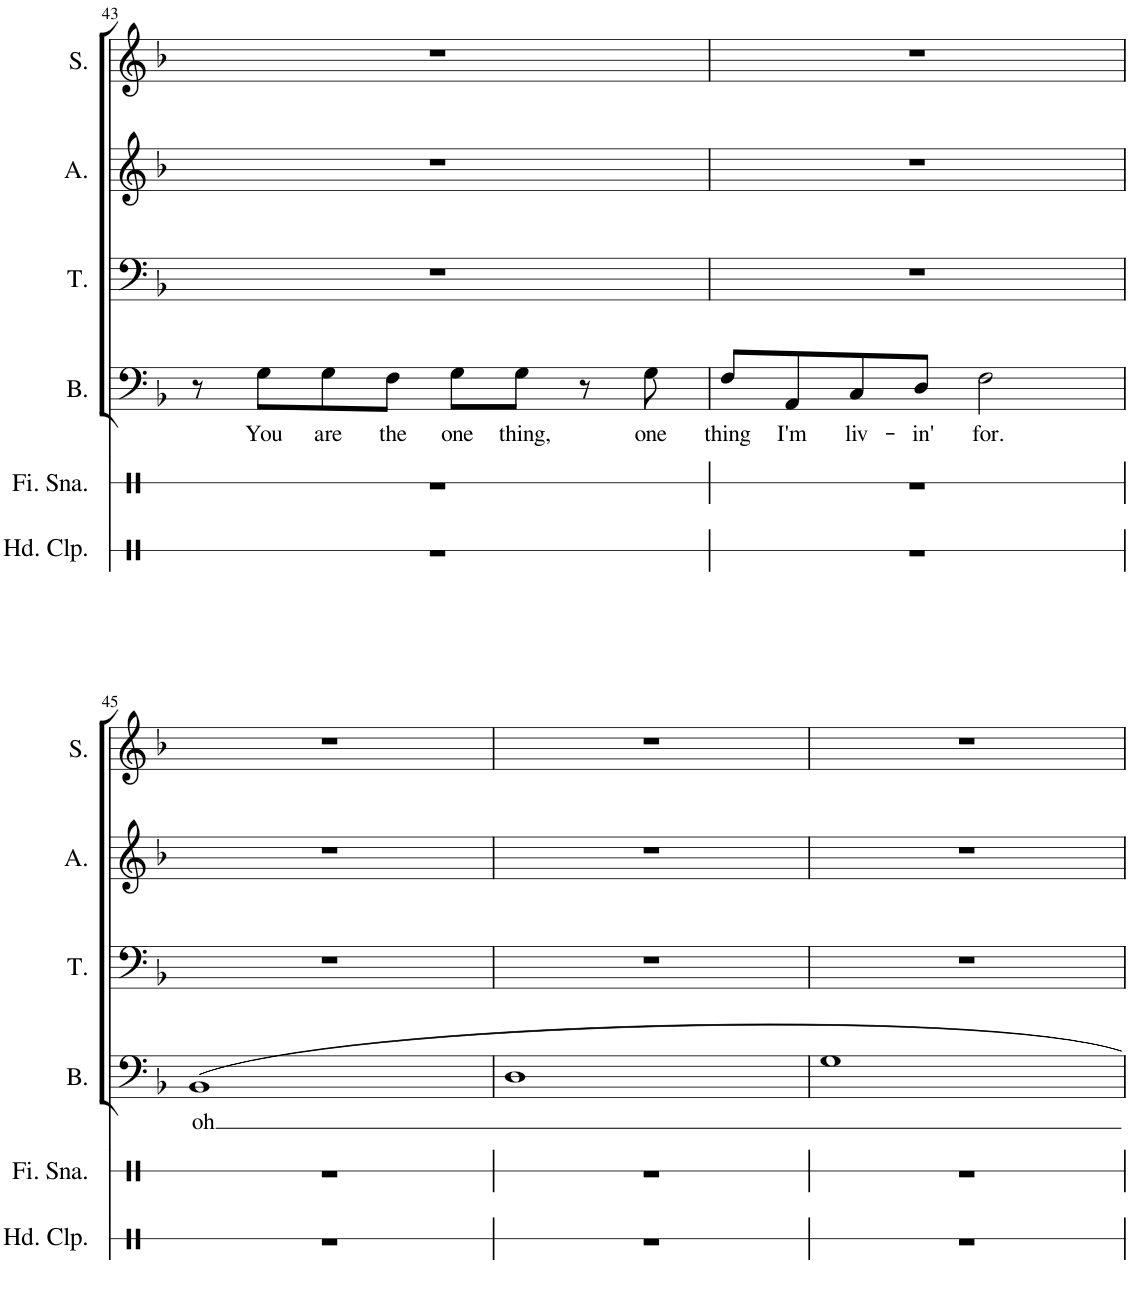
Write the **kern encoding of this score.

**kern	**kern	**kern	**text	**kern	**kern	**kern
*part6	*part5	*part4	*part4	*part3	*part2	*part1
*staff6	*staff5	*staff4	*staff4	*staff3	*staff2	*staff1
*I"Hand Clap	*I"Finger Snap	*I"Bass	*	*I"Tenor	*I"Alto	*I"Soprano
*I'Hd. Clp.	*I'Fi. Sna.	*I'B.	*	*I'T.	*I'A.	*I'S.
!!LO:PB:g=z
*clefX	*clefX	*clefF4	*	*clefF4	*clefG2	*clefG2
*k[]	*k[]	*k[b-]	*	*k[b-]	*k[b-]	*k[b-]
*M4/4	*M4/4	*M4/4	*	*M4/4	*M4/4	*M4/4
=43	=43	=43	=43	=43	=43	=43
1r	1r	8r	.	1r	1r	1r
!	!	!	!LO:LY:b	!	!	!
.	.	8G\L	You	.	.	.
!	!	!	!LO:LY:b	!	!	!
.	.	8G\	are	.	.	.
!	!	!	!LO:LY:b	!	!	!
.	.	8F\J	the	.	.	.
!	!	!	!LO:LY:b	!	!	!
.	.	8G\L	one	.	.	.
!	!	!	!LO:LY:b	!	!	!
.	.	8G\J	thing,	.	.	.
.	.	8r	.	.	.	.
!	!	!	!LO:LY:b	!	!	!
.	.	8G\	one	.	.	.
=44	=44	=44	=44	=44	=44	=44
!	!	!	!LO:LY:b	!	!	!
1r	1r	8F/L	thing	1r	1r	1r
!	!	!	!LO:LY:b	!	!	!
.	.	8AA/	I'm	.	.	.
!	!	!	!LO:LY:b	!	!	!
.	.	8C/	liv-	.	.	.
!	!	!	!LO:LY:b	!	!	!
.	.	8D/J	-in'	.	.	.
!	!	!	!LO:LY:b	!	!	!
.	.	2F\	for.	.	.	.
!!LO:LB:g=z
=45	=45	=45	=45	=45	=45	=45
!	!	!	!LO:LY:b	!	!	!
1r	1r	1BB-	oh	1r	1r	1r
=46	=46	=46	=46	=46	=46	=46
1r	1r	1D	.	1r	1r	1r
=47	=47	=47	=47	=47	=47	=47
1r	1r	1G	.	1r	1r	1r
=	=	=	=	=	=	=
*-	*-	*-	*-	*-	*-	*-
